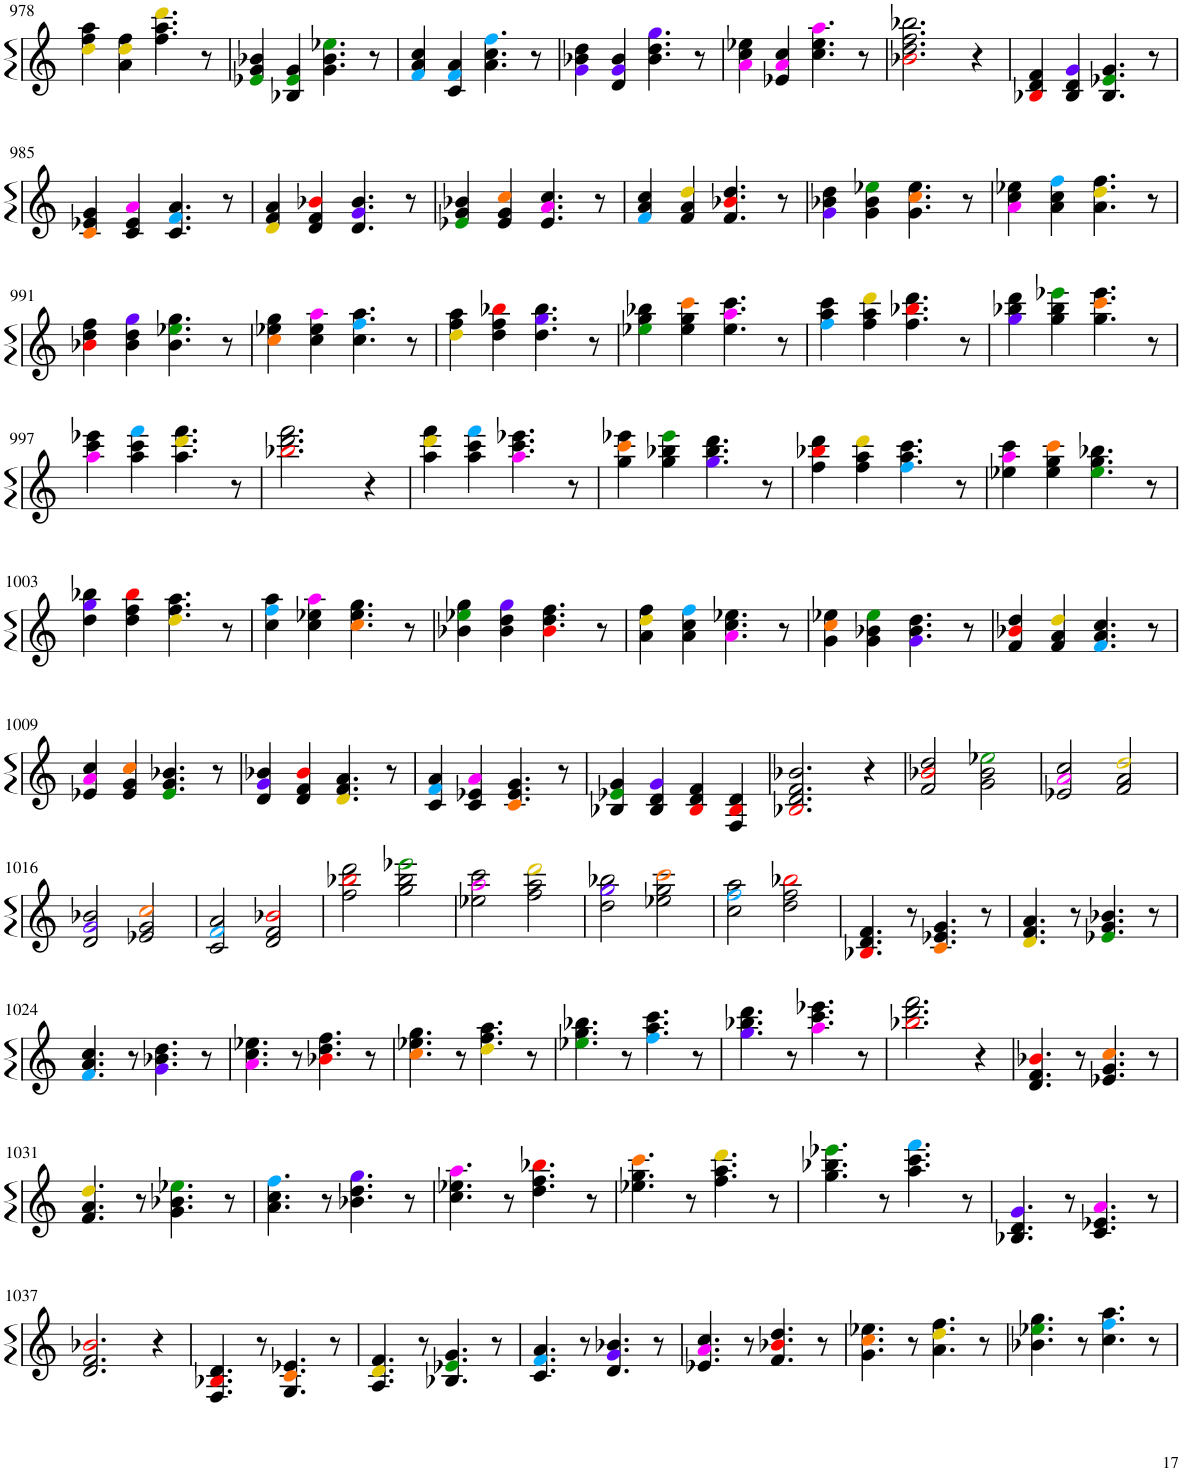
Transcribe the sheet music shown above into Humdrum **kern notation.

**kern
*part1
*staff1
*I"Piano
*I'Pno.
!!LO:PB:g=z
*clefG2
*k[]
*M4/4
=978
4ddi\ 4ff\ 4aa\
4a\ 4ddi\ 4ff\
4.ff\ 4.aa\ 4.dddi\
8r
=979
4e-Xj/ 4g/ 4b-X/
4B-X/ 4e-j/ 4g/
4.g\ 4.b-\ 4.ee-Xj\
8r
=980
4fZ/ 4a/ 4cc/
4c/ 4fZ/ 4a/
4.a\ 4.cc\ 4.ffZ\
8r
=981
4gV\ 4b-X\ 4dd\
4d/ 4gV/ 4b-/
4.b-\ 4.dd\ 4.ggV\
8r
=982
4aN\ 4cc\ 4ee-X\
4e-X/ 4aN/ 4cc/
4.cc\ 4.ee-\ 4.aaN\
8r
=983
2.b-Xl\ 2.dd\ 2.ff\ 2.bb-X\
4r
=984
4B-Xl/ 4d/ 4f/
4B-/ 4d/ 4gV/
4.B-/ 4.e-Xj/ 4.g/
8r
!!LO:LB:g=z
=985
4c!/ 4e-X/ 4g/
4c/ 4e-/ 4aN/
4.c/ 4.fZ/ 4.a/
8r
=986
4di/ 4f/ 4a/
4d/ 4f/ 4b-Xl/
4.d/ 4.gV/ 4.b-/
8r
=987
4e-Xj/ 4g/ 4b-X/
4e-/ 4g/ 4cc!/
4.e-/ 4.aN/ 4.cc/
8r
=988
4fZ/ 4a/ 4cc/
4f/ 4a/ 4ddi/
4.f/ 4.b-Xl/ 4.dd/
8r
=989
4gV\ 4b-X\ 4dd\
4g\ 4b-\ 4ee-Xj\
4.g\ 4.cc!\ 4.ee-\
8r
=990
4aN\ 4cc\ 4ee-X\
4a\ 4cc\ 4ffZ\
4.a\ 4.ddi\ 4.ff\
8r
!!LO:LB:g=z
=991
4b-Xl\ 4dd\ 4ff\
4b-\ 4dd\ 4ggV\
4.b-\ 4.ee-Xj\ 4.gg\
8r
=992
4cc!\ 4ee-X\ 4gg\
4cc\ 4ee-\ 4aaN\
4.cc\ 4.ffZ\ 4.aa\
8r
=993
4ddi\ 4ff\ 4aa\
4dd\ 4ff\ 4bb-Xl\
4.dd\ 4.ggV\ 4.bb-\
8r
=994
4ee-Xj\ 4gg\ 4bb-X\
4ee-\ 4gg\ 4ccc!\
4.ee-\ 4.aaN\ 4.ccc\
8r
=995
4ffZ\ 4aa\ 4ccc\
4ff\ 4aa\ 4dddi\
4.ff\ 4.bb-Xl\ 4.ddd\
8r
=996
4ggV\ 4bb-X\ 4ddd\
4gg\ 4bb-\ 4eee-Xj\
4.gg\ 4.ccc!\ 4.eee-\
8r
!!LO:LB:g=z
=997
4aaN\ 4ccc\ 4eee-X\
4aa\ 4ccc\ 4fffZ\
4.aa\ 4.dddi\ 4.fff\
8r
=998
2.bb-Xl\ 2.ddd\ 2.fff\
4r
=999
4aa\ 4dddi\ 4fff\
4aa\ 4ccc\ 4fffZ\
4.aaN\ 4.ccc\ 4.eee-X\
8r
=1000
4gg\ 4ccc!\ 4eee-X\
4gg\ 4bb-X\ 4eee-j\
4.ggV\ 4.bb-\ 4.ddd\
8r
=1001
4ff\ 4bb-Xl\ 4ddd\
4ff\ 4aa\ 4dddi\
4.ffZ\ 4.aa\ 4.ccc\
8r
=1002
4ee-X\ 4aaN\ 4ccc\
4ee-\ 4gg\ 4ccc!\
4.ee-j\ 4.gg\ 4.bb-X\
8r
!!LO:LB:g=z
=1003
4dd\ 4ggV\ 4bb-X\
4dd\ 4ff\ 4bb-l\
4.ddi\ 4.ff\ 4.aa\
8r
=1004
4cc\ 4ffZ\ 4aa\
4cc\ 4ee-X\ 4aaN\
4.cc!\ 4.ee-\ 4.gg\
8r
=1005
4b-X\ 4ee-Xj\ 4gg\
4b-\ 4dd\ 4ggV\
4.b-l\ 4.dd\ 4.ff\
8r
=1006
4a\ 4ddi\ 4ff\
4a\ 4cc\ 4ffZ\
4.aN\ 4.cc\ 4.ee-X\
8r
=1007
4g\ 4cc!\ 4ee-X\
4g\ 4b-X\ 4ee-j\
4.gV\ 4.b-\ 4.dd\
8r
=1008
4f/ 4b-Xl/ 4dd/
4f/ 4a/ 4ddi/
4.fZ/ 4.a/ 4.cc/
8r
!!LO:LB:g=z
=1009
4e-X/ 4aN/ 4cc/
4e-/ 4g/ 4cc!/
4.e-j/ 4.g/ 4.b-X/
8r
=1010
4d/ 4gV/ 4b-X/
4d/ 4f/ 4b-l/
4.di/ 4.f/ 4.a/
8r
=1011
4c/ 4fZ/ 4a/
4c/ 4e-X/ 4aN/
4.c!/ 4.e-/ 4.g/
8r
=1012
4B-X/ 4e-Xj/ 4g/
4B-/ 4d/ 4gV/
4B-l/ 4d/ 4f/
4F/ 4B-l/ 4d/
=1013
2.B-Xl/ 2.d/ 2.f/ 2.b-X/
4r
=1014
2f/ 2b-Xl/ 2dd/
2g\ 2b-\ 2ee-Xj\
=1015
2e-X/ 2aN/ 2cc/
2f/ 2a/ 2ddi/
!!LO:LB:g=z
=1016
2d/ 2gV/ 2b-X/
2e-X/ 2g/ 2cc!/
=1017
2c/ 2fZ/ 2a/
2d/ 2f/ 2b-Xl/
=1018
2ff\ 2bb-Xl\ 2ddd\
2gg\ 2bb-\ 2eee-Xj\
=1019
2ee-X\ 2aaN\ 2ccc\
2ff\ 2aa\ 2dddi\
=1020
2dd\ 2ggV\ 2bb-X\
2ee-X\ 2gg\ 2ccc!\
=1021
2cc\ 2ffZ\ 2aa\
2dd\ 2ff\ 2bb-Xl\
=1022
4.B-Xl/ 4.d/ 4.f/
8r
4.c!/ 4.e-X/ 4.g/
8r
=1023
4.di/ 4.f/ 4.a/
8r
4.e-Xj/ 4.g/ 4.b-X/
8r
!!LO:LB:g=z
=1024
4.fZ/ 4.a/ 4.cc/
8r
4.gV\ 4.b-X\ 4.dd\
8r
=1025
4.aN\ 4.cc\ 4.ee-X\
8r
4.b-Xl\ 4.dd\ 4.ff\
8r
=1026
4.cc!\ 4.ee-X\ 4.gg\
8r
4.ddi\ 4.ff\ 4.aa\
8r
=1027
4.ee-Xj\ 4.gg\ 4.bb-X\
8r
4.ffZ\ 4.aa\ 4.ccc\
8r
=1028
4.ggV\ 4.bb-X\ 4.ddd\
8r
4.aaN\ 4.ccc\ 4.eee-X\
8r
=1029
2.bb-Xl\ 2.ddd\ 2.fff\
4r
=1030
4.d/ 4.f/ 4.b-Xl/
8r
4.e-X/ 4.g/ 4.cc!/
8r
!!LO:LB:g=z
=1031
4.f/ 4.a/ 4.ddi/
8r
4.g\ 4.b-X\ 4.ee-Xj\
8r
=1032
4.a\ 4.cc\ 4.ffZ\
8r
4.b-X\ 4.dd\ 4.ggV\
8r
=1033
4.cc\ 4.ee-X\ 4.aaN\
8r
4.dd\ 4.ff\ 4.bb-Xl\
8r
=1034
4.ee-X\ 4.gg\ 4.ccc!\
8r
4.ff\ 4.aa\ 4.dddi\
8r
=1035
4.gg\ 4.bb-X\ 4.eee-Xj\
8r
4.aa\ 4.ccc\ 4.fffZ\
8r
=1036
4.B-X/ 4.d/ 4.gV/
8r
4.c/ 4.e-X/ 4.aN/
8r
!!LO:LB:g=z
=1037
2.d/ 2.f/ 2.b-Xl/
4r
=1038
4.F/ 4.B-Xl/ 4.d/
8r
4.G/ 4.c!/ 4.e-X/
8r
=1039
4.A/ 4.di/ 4.f/
8r
4.B-X/ 4.e-Xj/ 4.g/
8r
=1040
4.c/ 4.fZ/ 4.a/
8r
4.d/ 4.gV/ 4.b-X/
8r
=1041
4.e-X/ 4.aN/ 4.cc/
8r
4.f/ 4.b-Xl/ 4.dd/
8r
=1042
4.g\ 4.cc!\ 4.ee-X\
8r
4.a\ 4.ddi\ 4.ff\
8r
=1043
4.b-X\ 4.ee-Xj\ 4.gg\
8r
4.cc\ 4.ffZ\ 4.aa\
8r
=
*-
